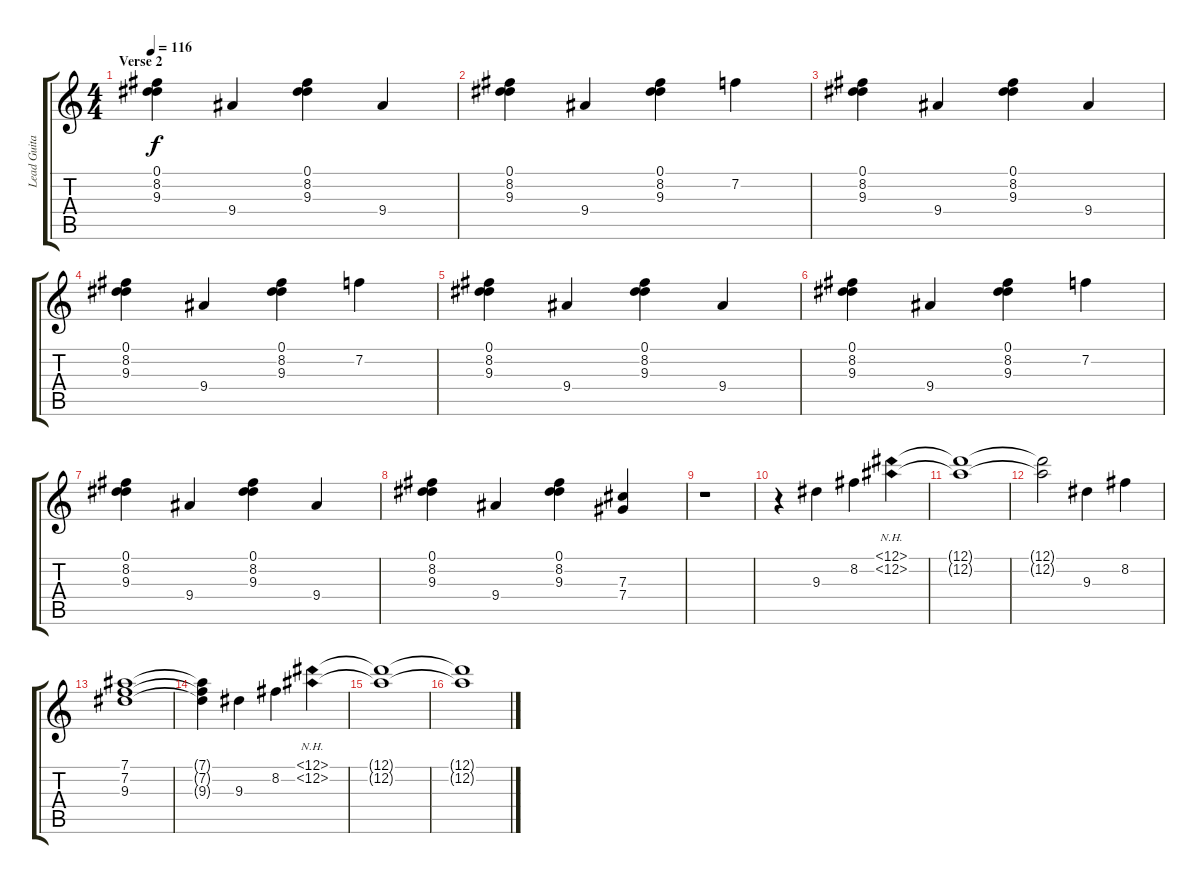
\track ("Lead Guitar" "Lead Guita") {instrument distortionguitar}
\staff {score tabs}
\tuning (Eb4 Bb3 Gb3 Db3 Ab2 Eb2) {hide}
\ts (4 4)
\section ("" "Verse 2")
\tempo 116
\clef g2
\ks c
(0.1 8.2 9.3).4{dy f} 9.4.4 (0.1 8.2 9.3).4 9.4.4 |
(0.1 8.2 9.3).4 9.4.4 (0.1 8.2 9.3).4 7.2.4 |
(0.1 8.2 9.3).4 9.4.4 (0.1 8.2 9.3).4 9.4.4 |
(0.1 8.2 9.3).4 9.4.4 (0.1 8.2 9.3).4 7.2.4 |
(0.1 8.2 9.3).4 9.4.4 (0.1 8.2 9.3).4 9.4.4 |
(0.1 8.2 9.3).4 9.4.4 (0.1 8.2 9.3).4 7.2.4 |
(0.1 8.2 9.3).4 9.4.4 (0.1 8.2 9.3).4 9.4.4 |
(0.1 8.2 9.3).4 9.4.4 (0.1 8.2 9.3).4 (7.3 7.4).4 |
r.1 |
r.4 9.3.4 8.2.4 (12.1{nh} 12.2{nh}).4 |
(12.1{t} 12.2{t}).1 |
(12.1{t} 12.2{t}).2 9.3.4 8.2.4 |
(7.1 7.2 9.3).1 |
(7.1{t} 7.2{t} 9.3{t}).4 9.3.4 8.2.4 (12.1{nh} 12.2{nh}).4 |
(12.1{t} 12.2{t}).1 |
(12.1{t} 12.2{t}).1
